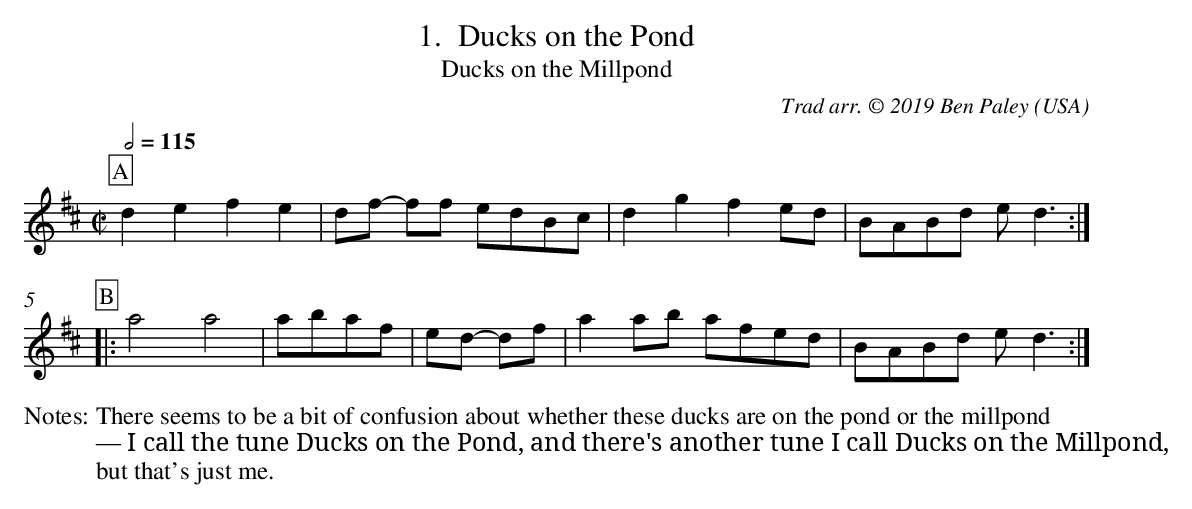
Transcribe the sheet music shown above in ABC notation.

X:1
T:Ducks on the Pond
T:Ducks on the Millpond
L:1/8
M:C|
C:Trad arr. © 2019 Ben Paley
O:USA
Q:1/2=115
K:D
P:A
d2 e2 f2 e2 | df - ff edBc | d2 g2 f2 ed | BABd ed3 :|
P:B
|: a4 a4 | abaf | ed - df | a2 ab afed | BABd ed3 :|
